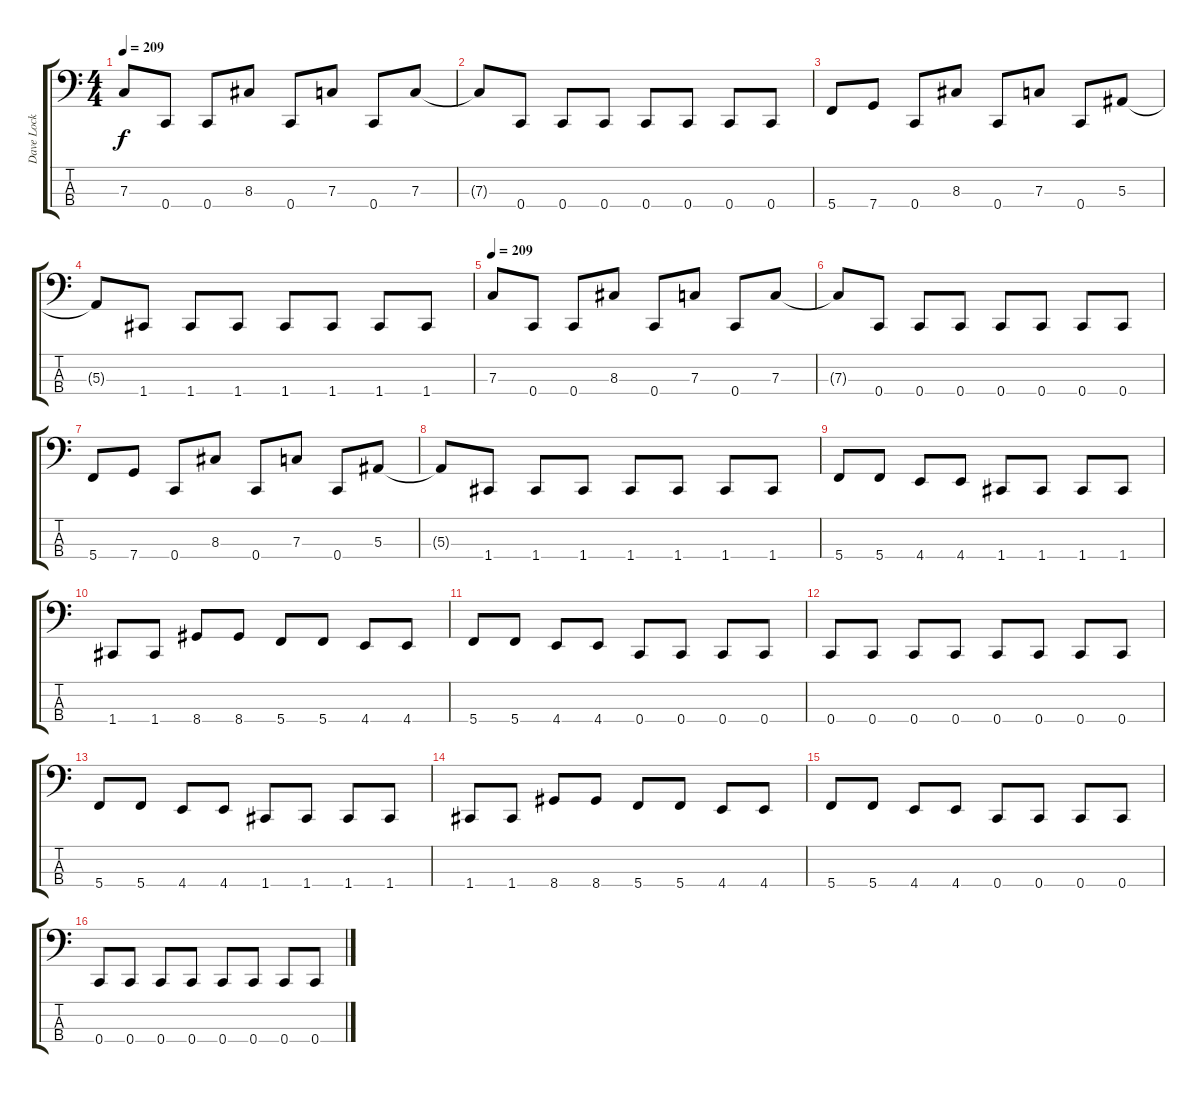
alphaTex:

\track ("Dave Lock (Bass)" "Dave Lock ") {instrument electricbasspick}
\staff {score tabs}
\tuning (Eb2 Bb1 F1 C1) {hide}
\ts (4 4)
\tempo 209
\clef f4
\ks c
7.3.8{dy f} 0.4.8 0.4.8 8.3.8 0.4.8 7.3.8 0.4.8 7.3.8 |
7.3{t}.8 0.4.8 0.4.8 0.4.8 0.4.8 0.4.8 0.4.8 0.4.8 |
5.4.8 7.4.8 0.4.8 8.3.8 0.4.8 7.3.8 0.4.8 5.3.8 |
5.3{t}.8 1.4.8 1.4.8 1.4.8 1.4.8 1.4.8 1.4.8 1.4.8 |
\tempo 209
7.3.8 0.4.8 0.4.8 8.3.8 0.4.8 7.3.8 0.4.8 7.3.8 |
7.3{t}.8 0.4.8 0.4.8 0.4.8 0.4.8 0.4.8 0.4.8 0.4.8 |
5.4.8 7.4.8 0.4.8 8.3.8 0.4.8 7.3.8 0.4.8 5.3.8 |
5.3{t}.8 1.4.8 1.4.8 1.4.8 1.4.8 1.4.8 1.4.8 1.4.8 |
5.4.8 5.4.8 4.4.8 4.4.8 1.4.8 1.4.8 1.4.8 1.4.8 |
1.4.8 1.4.8 8.4.8 8.4.8 5.4.8 5.4.8 4.4.8 4.4.8 |
5.4.8 5.4.8 4.4.8 4.4.8 0.4.8 0.4.8 0.4.8 0.4.8 |
0.4.8 0.4.8 0.4.8 0.4.8 0.4.8 0.4.8 0.4.8 0.4.8 |
5.4.8 5.4.8 4.4.8 4.4.8 1.4.8 1.4.8 1.4.8 1.4.8 |
1.4.8 1.4.8 8.4.8 8.4.8 5.4.8 5.4.8 4.4.8 4.4.8 |
5.4.8 5.4.8 4.4.8 4.4.8 0.4.8 0.4.8 0.4.8 0.4.8 |
0.4.8 0.4.8 0.4.8 0.4.8 0.4.8 0.4.8 0.4.8 0.4.8
